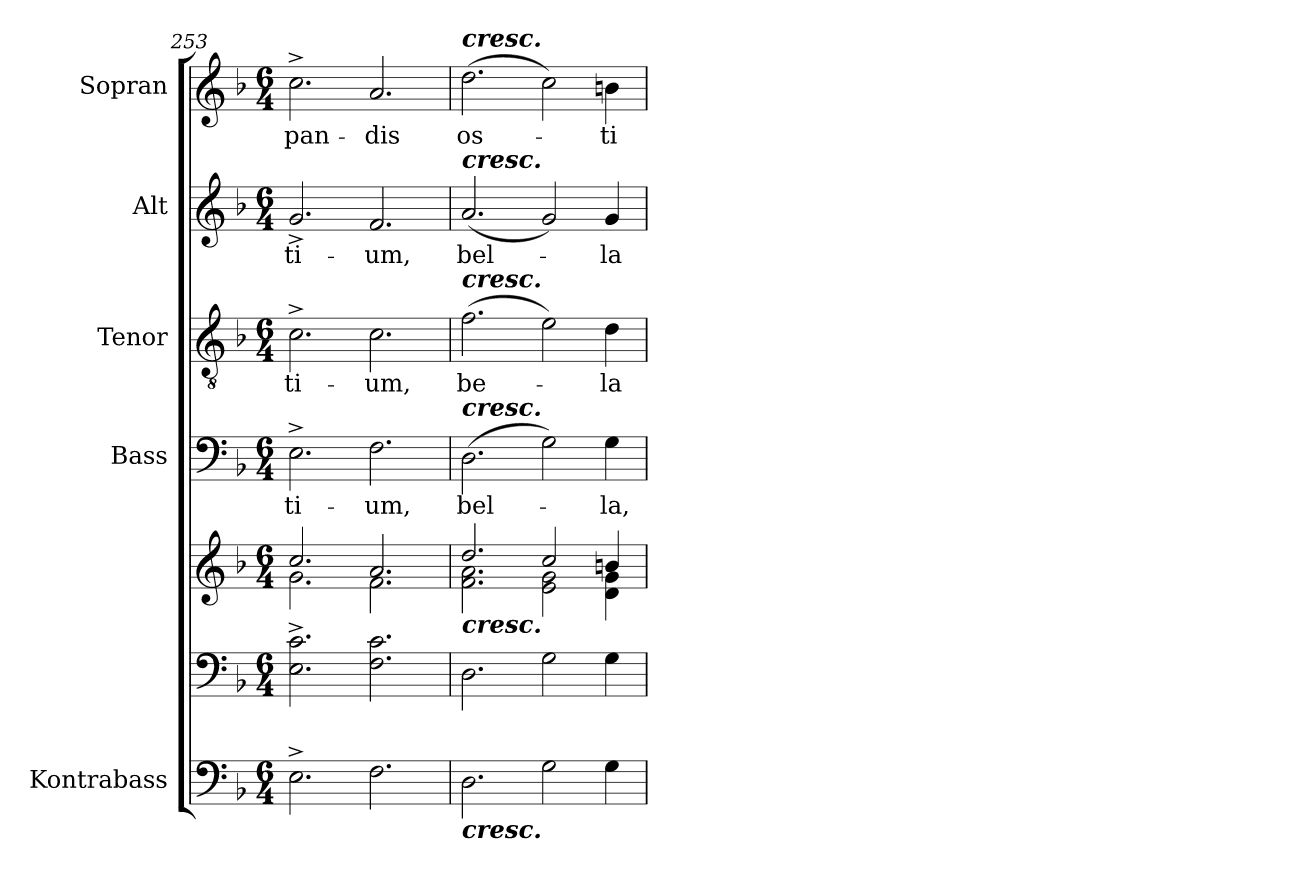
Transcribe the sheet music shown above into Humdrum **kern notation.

**kern	**kern	**kern	**kern	**text	**kern	**text	**kern	**text	**kern	**text
*part6	*part5	*part5	*part4	*part4	*part3	*part3	*part2	*part2	*part1	*part1
*staff7	*staff6	*staff5	*staff4	*staff4	*staff3	*staff3	*staff2	*staff2	*staff1	*staff1
*I"Kontrabass	*	*	*I"Bass	*	*I"Tenor	*	*I"Alt	*	*I"Sopran	*
*I'Kb.	*	*	*I'B.	*	*I'T.	*	*I'A.	*	*I'S.	*
*clefF4	*clefF4	*clefG2	*clefF4	*	*clefGv2	*	*clefG2	*	*clefG2	*
*ITrd7c12	*	*	*	*	*	*	*	*	*	*
*k[b-]	*k[b-]	*k[b-]	*k[b-]	*	*k[b-]	*	*k[b-]	*	*k[b-]	*
*F:	*F:	*F:	*F:	*	*F:	*	*F:	*	*F:	*
*M6/4	*M6/4	*M6/4	*M6/4	*	*M6/4	*	*M6/4	*	*M6/4	*
=253	=253	=253	=253	=253	=253	=253	=253	=253	=253	=253
*	*	*^	*	*	*	*	*	*	*	*
!	!	!	!	!	!LO:LY:b	!	!LO:LY:b	!	!LO:LY:b	!	!LO:LY:b
2.EE^>\	2.E\^> 2.c\^>	2.cc/	2.g\	2.E^>\	-ti-	2.c^>\	-ti-	2.g^</	-ti-	2.cc^>\	pan-
!	!	!	!	!	!LO:LY:b	!	!LO:LY:b	!	!LO:LY:b	!	!LO:LY:b
2.FF\	2.F\ 2.c\	2.a/	2.f\	2.F\	-um,	2.c\	-um,	2.f/	-um,	2.a/	-dis
!!LO:PB:g=z
=254	=254	=254	=254	=254	=254	=254	=254	=254	=254	=254	=254
!	!	!	!	!	!	!	!	!	!	!LO:TX:a:Bi:t=cresc.	!
!	!	!	!	!	!	!	!	!LO:TX:a:Bi:t=cresc.	!	!	!
!	!	!	!	!	!	!LO:TX:a:Bi:t=cresc.	!	!	!	!	!
!	!	!	!	!LO:TX:a:Bi:t=cresc.	!	!	!	!	!	!	!
!	!	!LO:TX:b:Bi:t=cresc.	!	!	!	!	!	!	!	!	!
!LO:TX:b:Bi:t=cresc.	!	!	!	!	!	!	!	!	!	!	!
!	!	!	!	!	!LO:LY:b	!	!LO:LY:b	!	!LO:LY:b	!	!LO:LY:b
2.DD\	2.D\	2.dd/	2.f\ 2.a\	(>2.D\	bel-	(>2.f\	be-	(<2.a/	bel-	(>2.dd\	os-
2GG\	2G\	2cc/	2e\ 2g\	2G\)	.	2e\)	.	2g/)	.	2cc\)	.
!	!	!	!	!	!LO:LY:b	!	!LO:LY:b	!	!LO:LY:b	!	!LO:LY:b
4GG\	4G\	4bn/	4d\ 4g\	4G\	-la,	4d\	-la	4g/	-la	4bn\	-ti-
*	*	*v	*v	*	*	*	*	*	*	*	*
=	=	=	=	=	=	=	=	=	=	=
*-	*-	*-	*-	*-	*-	*-	*-	*-	*-	*-
